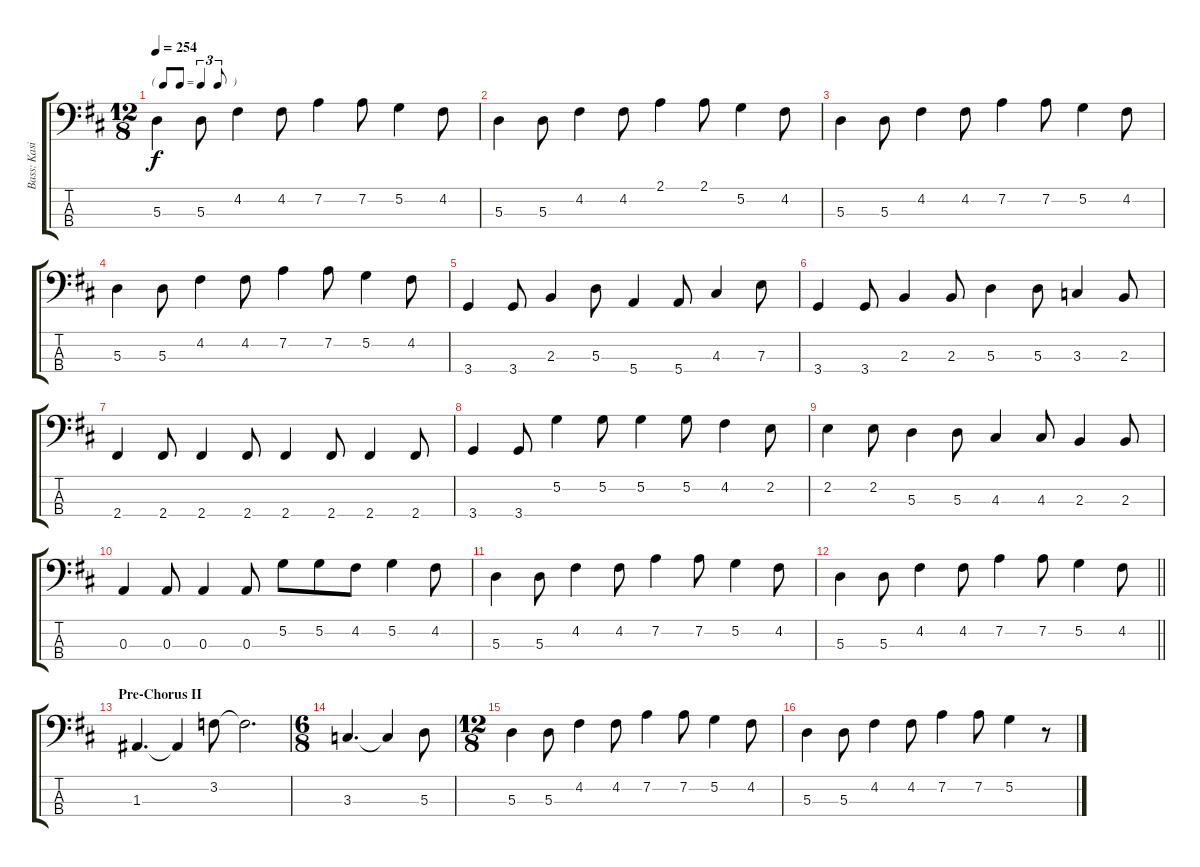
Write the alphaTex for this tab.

\track ("Bass: Kasim" "Bass: Kasi") {instrument electricbassfinger}
\staff {score tabs}
\tuning (G2 D2 A1 E1) {hide}
\ts (12 8)
\tf triplet8th
\tempo 254
\clef f4
\ks d
5.3.4{dy f} 5.3.8 4.2.4 4.2.8 7.2.4 7.2.8 5.2.4 4.2.8 |
5.3.4 5.3.8 4.2.4 4.2.8 2.1.4 2.1.8 5.2.4 4.2.8 |
5.3.4 5.3.8 4.2.4 4.2.8 7.2.4 7.2.8 5.2.4 4.2.8 |
5.3.4 5.3.8 4.2.4 4.2.8 7.2.4 7.2.8 5.2.4 4.2.8 |
3.4.4 3.4.8 2.3.4 5.3.8 5.4.4 5.4.8 4.3.4 7.3.8 |
3.4.4 3.4.8 2.3.4 2.3.8 5.3.4 5.3.8 3.3.4 2.3.8 |
2.4.4 2.4.8 2.4.4 2.4.8 2.4.4 2.4.8 2.4.4 2.4.8 |
3.4.4 3.4.8 5.2.4 5.2.8 5.2.4 5.2.8 4.2.4 2.2.8 |
2.2.4 2.2.8 5.3.4 5.3.8 4.3.4 4.3.8 2.3.4 2.3.8 |
0.3.4 0.3.8 0.3.4 0.3.8 5.2.8 5.2.8 4.2.8 5.2.4 4.2.8 |
5.3.4 5.3.8 4.2.4 4.2.8 7.2.4 7.2.8 5.2.4 4.2.8 |
\barLineRight lightlight
5.3.4 5.3.8 4.2.4 4.2.8 7.2.4 7.2.8 5.2.4 4.2.8 |
\section ("" "Pre-Chorus II")
1.3.4{d} 1.3{t}.4 3.2.8 3.2{t}.2{d} |
\ts (6 8)
3.3.4{d} 3.3{t}.4 5.3.8 |
\ts (12 8)
5.3.4 5.3.8 4.2.4 4.2.8 7.2.4 7.2.8 5.2.4 4.2.8 |
5.3.4 5.3.8 4.2.4 4.2.8 7.2.4 7.2.8 5.2.4 r.8
